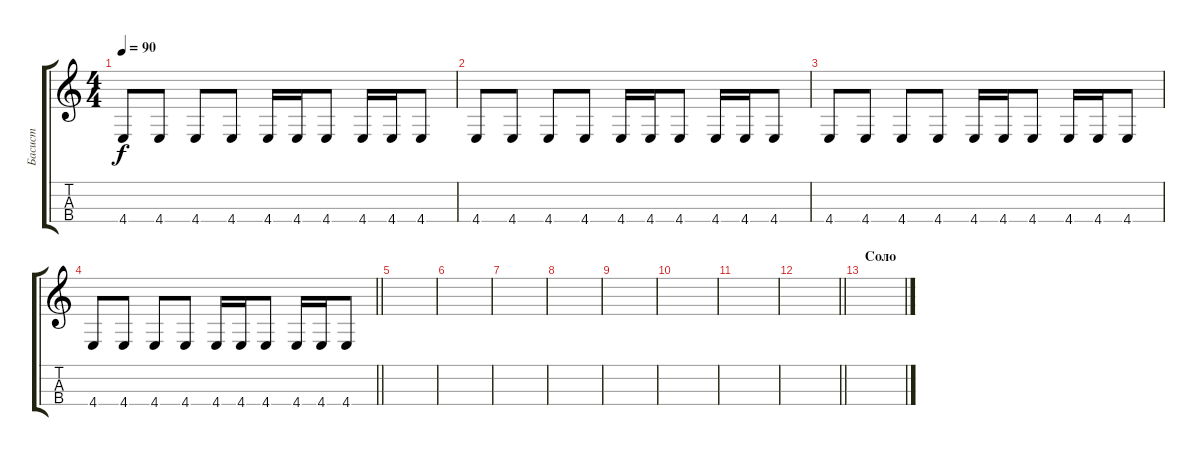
\track ("Басист" "Басист") {instrument electricbassfinger}
\staff {score tabs}
\tuning (F2 C3 G2 C2) {hide}
\ts (4 4)
\tempo 90
\clef g2
\ks c
4.4.8{dy f} 4.4.8 4.4.8 4.4.8 4.4.16 4.4.16 4.4.8 4.4.16 4.4.16 4.4.8 |
4.4.8 4.4.8 4.4.8 4.4.8 4.4.16 4.4.16 4.4.8 4.4.16 4.4.16 4.4.8 |
4.4.8 4.4.8 4.4.8 4.4.8 4.4.16 4.4.16 4.4.8 4.4.16 4.4.16 4.4.8 |
\barLineRight lightlight
4.4.8 4.4.8 4.4.8 4.4.8 4.4.16 4.4.16 4.4.8 4.4.16 4.4.16 4.4.8 |
|
|
|
|
|
|
|
\barLineRight lightlight
|
\section ("" "Соло")
